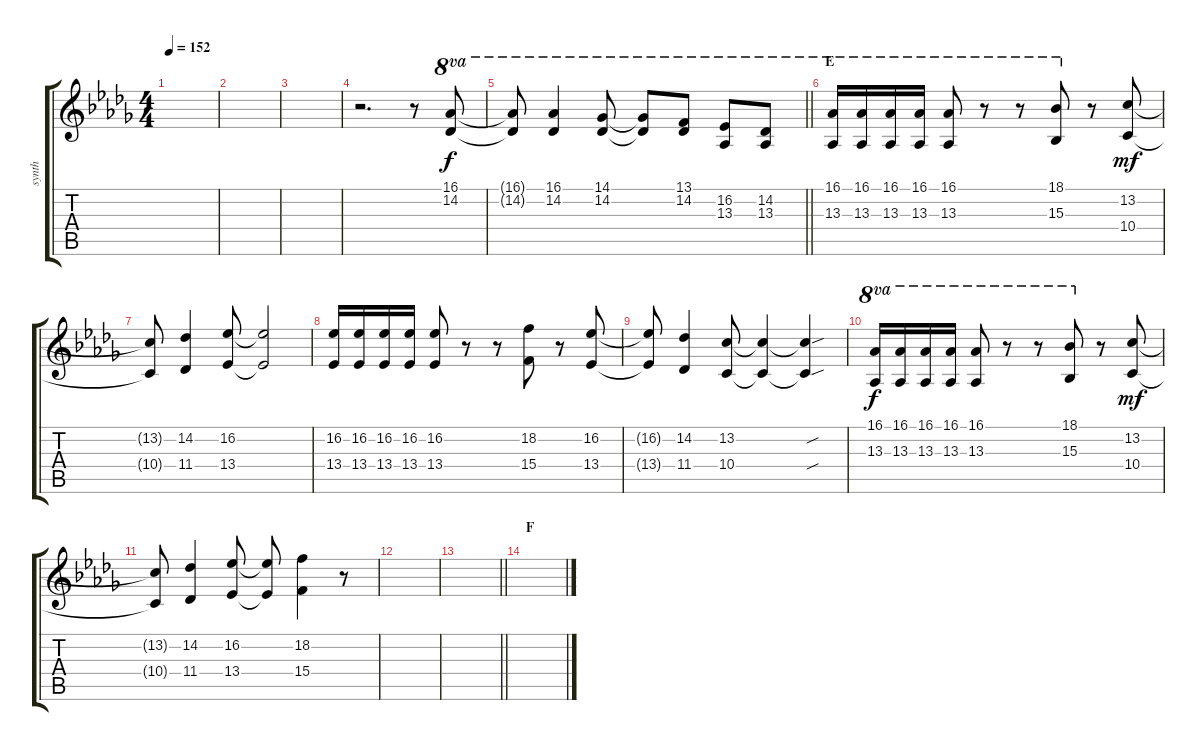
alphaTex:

\track ("synth" "synth") {instrument tremolostrings}
\staff {score tabs}
\tuning (E4 B3 G3 D3 A2 E2) {hide}
\ts (4 4)
\tempo 152
\clef g2
\ks db
|
|
|
r.2{d} r.8 (16.1 14.2).8{ot 8va} |
\barLineRight lightlight
(16.1{t} 14.2{t}).8{ot 8va} (16.1 14.2).4{ot 8va} (14.1 14.2).8{ot 8va} (14.1{t} 14.2{t}).8{ot 8va} (13.1 14.2).8{ot 8va} (16.2 13.3).8{ot 8va} (14.2 13.3).8{ot 8va} |
\section ("" "E")
(16.1 13.3).16{ot 8va} (16.1 13.3).16{ot 8va} (16.1 13.3).16{ot 8va} (16.1 13.3).16{ot 8va} (16.1 13.3).8{ot 8va} r.8{ot 8va} r.8{ot 8va} (18.1 15.3).8{ot 8va} r.8 (13.2 10.4).8{dy mf} |
(13.2{t} 10.4{t}).8 (14.2 11.4).4 (16.2 13.4).8 (16.2{t} 13.4{t}).2 |
(16.2 13.4).16 (16.2 13.4).16 (16.2 13.4).16 (16.2 13.4).16 (16.2 13.4).8 r.8 r.8 (18.2 15.4).8 r.8 (16.2 13.4).8 |
(16.2{t} 13.4{t}).8 (14.2 11.4).4 (13.2 10.4).8 (13.2{t} 10.4{t}).4 (13.2{sou t} 10.4{sou t}).4 |
(16.1 13.3).16{ot 8va dy f} (16.1 13.3).16{ot 8va} (16.1 13.3).16{ot 8va} (16.1 13.3).16{ot 8va} (16.1 13.3).8{ot 8va} r.8{ot 8va} r.8{ot 8va} (18.1 15.3).8{ot 8va} r.8 (13.2 10.4).8{dy mf} |
(13.2{t} 10.4{t}).8 (14.2 11.4).4 (16.2 13.4).8 (16.2{t} 13.4{t}).8 (18.2 15.4).4 r.8 |
|
\barLineRight lightlight
|
\section ("" "F")
